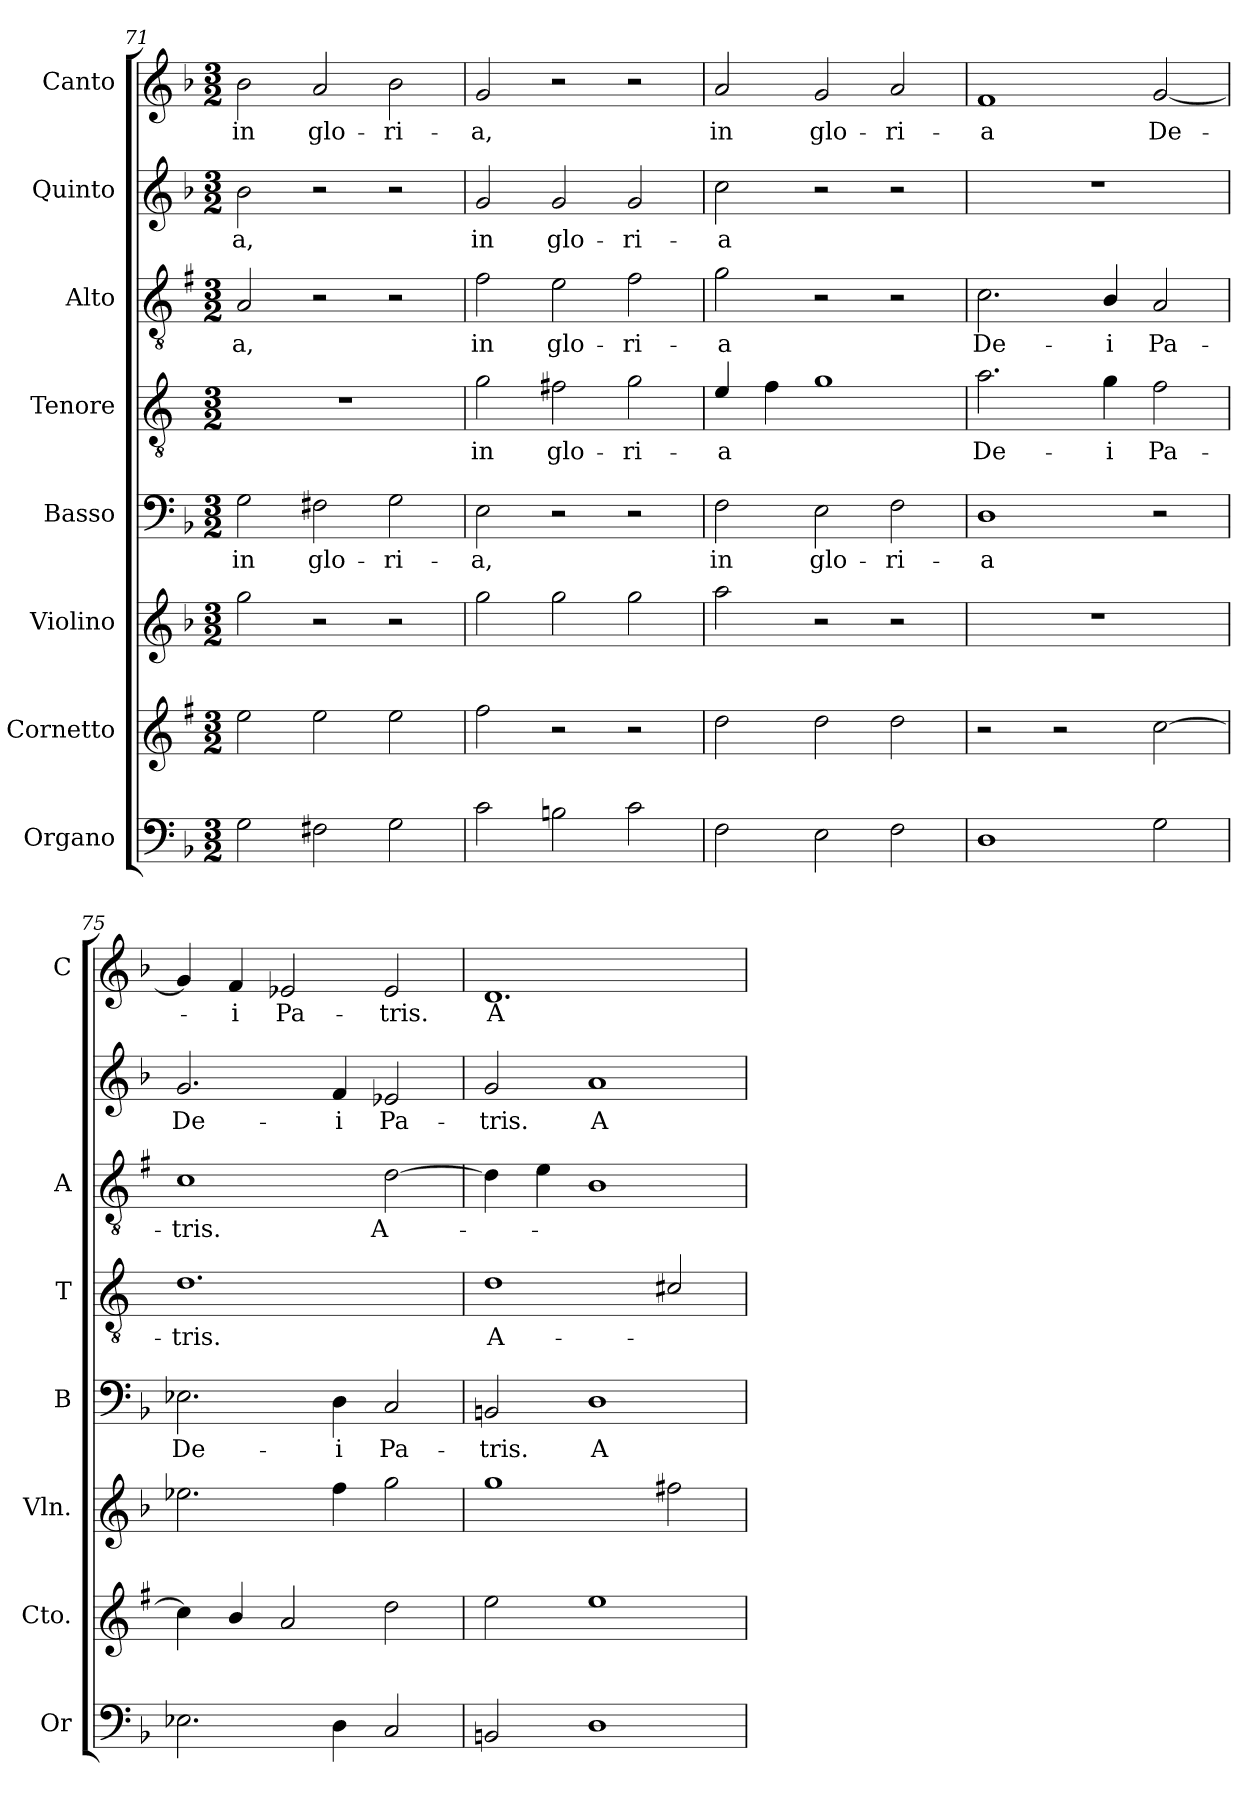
**kern	**kern	**kern	**kern	**text	**kern	**text	**kern	**text	**kern	**text	**kern	**text
*part8	*part7	*part6	*part5	*part5	*part4	*part4	*part3	*part3	*part2	*part2	*part1	*part1
*staff8	*staff7	*staff6	*staff5	*staff5	*staff4	*staff4	*staff3	*staff3	*staff2	*staff2	*staff1	*staff1
*I"Organo	*I"Cornetto	*I"Violino	*I"Basso	*	*I"Tenore	*	*I"Alto	*	*I"Quinto	*	*I"Canto	*
*I'Or	*I'Cto.	*I'Vln.	*I'B	*	*I'T	*	*I'A	*	*	*	*I'C	*
*clefF4	*clefG2	*clefG2	*clefF4	*	*clefGv2	*	*clefGv2	*	*clefG2	*	*clefG2	*
*	*ITrd1c2	*	*	*	*ITrd4c7	*	*ITrd1c2	*	*	*	*	*
*k[b-]	*k[b-]	*k[b-]	*k[b-]	*	*k[b-]	*	*k[b-]	*	*k[b-]	*	*k[b-]	*
*F:	*F:	*F:	*F:	*	*F:	*	*F:	*	*F:	*	*F:	*
*M3/2	*M3/2	*M3/2	*M3/2	*	*M3/2	*	*M3/2	*	*M3/2	*	*M3/2	*
=71	=71	=71	=71	=71	=71	=71	=71	=71	=71	=71	=71	=71
!	!	!	!	!LO:LY:b	!	!	!	!LO:LY:b	!	!LO:LY:b	!	!LO:LY:b
2G\	2dd\	2gg\	2G\	in	1.r	.	2G/	-a,	2b-\	-a,	2b-\	in
!	!	!	!	!LO:LY:b	!	!	!	!	!	!	!	!LO:LY:b
2F#X\	2dd\	2r	2F#X\	glo-	.	.	2r	.	2r	.	2a/	glo-
!	!	!	!	!LO:LY:b	!	!	!	!	!	!	!	!LO:LY:b
2G\	2dd\	2r	2G\	-ri-	.	.	2r	.	2r	.	2b-\	-ri-
=72	=72	=72	=72	=72	=72	=72	=72	=72	=72	=72	=72	=72
!	!	!	!	!LO:LY:b	!	!LO:LY:b	!	!LO:LY:b	!	!LO:LY:b	!	!LO:LY:b
2c\	2ee\	2gg\	2E\	-a,	2c\	in	2e\	in	2g/	in	2g/	-a,
!	!	!	!	!	!	!LO:LY:b	!	!LO:LY:b	!	!LO:LY:b	!	!
2Bn\	2r	2gg\	2r	.	2Bn\	glo-	2d\	glo-	2g/	glo-	2r	.
!	!	!	!	!	!	!LO:LY:b	!	!LO:LY:b	!	!LO:LY:b	!	!
2c\	2r	2gg\	2r	.	2c\	-ri-	2e\	-ri-	2g/	-ri-	2r	.
=73	=73	=73	=73	=73	=73	=73	=73	=73	=73	=73	=73	=73
!	!	!	!	!LO:LY:b	!	!LO:LY:b	!	!LO:LY:b	!	!LO:LY:b	!	!LO:LY:b
2F\	2cc\	2aa\	2F\	in	4A/	-a	2f\	-a	2cc\	-a	2a/	in
.	.	.	.	.	4B-\	.	.	.	.	.	.	.
!	!	!	!	!LO:LY:b	!	!	!	!	!	!	!	!LO:LY:b
2E\	2cc\	2r	2E\	glo-	1c	.	2r	.	2r	.	2g/	glo-
!	!	!	!	!LO:LY:b	!	!	!	!	!	!	!	!LO:LY:b
2F\	2cc\	2r	2F\	-ri-	.	.	2r	.	2r	.	2a/	-ri-
!!LO:PB:g=z
=74	=74	=74	=74	=74	=74	=74	=74	=74	=74	=74	=74	=74
!	!	!	!	!LO:LY:b	!	!LO:LY:b	!	!LO:LY:b	!	!	!	!LO:LY:b
1D	2r	1.r	1D	-a	2.d\	De-	2.B-\	De-	1.r	.	1f	-a
.	2r	.	.	.	.	.	.	.	.	.	.	.
!	!	!	!	!	!	!LO:LY:b	!	!LO:LY:b	!	!	!	!
.	.	.	.	.	4c\	-i	4A/	-i	.	.	.	.
!	!	!	!	!	!	!LO:LY:b	!	!LO:LY:b	!	!	!	!LO:LY:b
2G\	[2b-\	.	2r	.	2B-\	Pa-	2G/	Pa-	.	.	[2g/	De-
=75	=75	=75	=75	=75	=75	=75	=75	=75	=75	=75	=75	=75
!	!	!	!	!LO:LY:b	!	!LO:LY:b	!	!LO:LY:b	!	!LO:LY:b	!	!
2.E-X\	4b-\]	2.ee-X\	2.E-X\	De-	1.G	-tris.	1B-	-tris.	2.g/	De-	4g/]	.
!	!	!	!	!	!	!	!	!	!	!	!	!LO:LY:b
.	4a/	.	.	.	.	.	.	.	.	.	4f/	-i
!	!	!	!	!	!	!	!	!	!	!	!	!LO:LY:b
.	2g/	.	.	.	.	.	.	.	.	.	2e-X/	Pa-
!	!	!	!	!LO:LY:b	!	!	!	!	!	!LO:LY:b	!	!
4D\	.	4ff\	4D\	-i	.	.	.	.	4f/	-i	.	.
!	!	!	!	!LO:LY:b	!	!	!	!LO:LY:b	!	!LO:LY:b	!	!LO:LY:b
2C/	2cc\	2gg\	2C/	Pa-	.	.	[2c\	A-	2e-X/	Pa-	2e-/	-tris.
=76	=76	=76	=76	=76	=76	=76	=76	=76	=76	=76	=76	=76
!	!	!	!	!LO:LY:b	!	!LO:LY:b	!	!	!	!LO:LY:b	!	!LO:LY:b
2BBn/	2dd\	1gg	2BBn/	-tris.	1G	A-	4c\]	.	2g/	-tris.	1.d	A-
.	.	.	.	.	.	.	4d\	.	.	.	.	.
!	!	!	!	!LO:LY:b	!	!	!	!	!	!LO:LY:b	!	!
1D	1dd	.	1D	A-	.	.	1A	.	1a	A-	.	.
.	.	2ff#X\	.	.	2F#X/	.	.	.	.	.	.	.
=	=	=	=	=	=	=	=	=	=	=	=	=
*-	*-	*-	*-	*-	*-	*-	*-	*-	*-	*-	*-	*-
